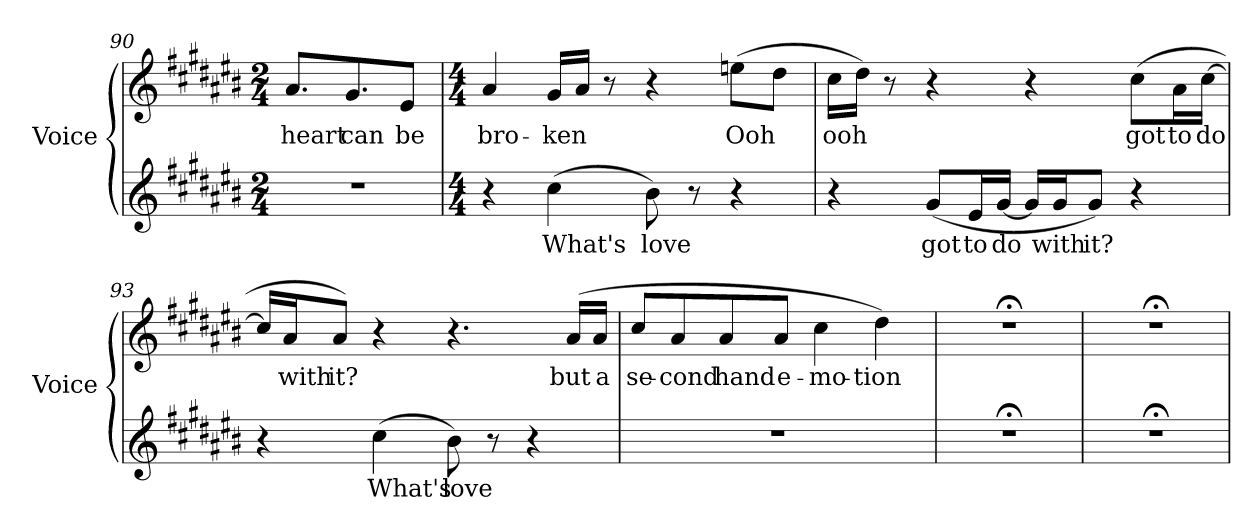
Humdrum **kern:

**kern	**text	**kern	**text
*part2	*part2	*part1	*part1
*staff2	*staff2	*staff1	*staff1
*I"Voice	*	*I"Voice	*
*I'Voice	*	*I'Voice	*
*clefG2	*	*clefG2	*
*k[f#c#g#d#a#e#b#]	*	*k[f#c#g#d#a#e#b#]	*
*C#:	*	*C#:	*
*M2/4	*	*M2/4	*
=90	=90	=90	=90
!LO:N:vis=1	!	!	!
!	!	!	!LO:LY:b:color=#000000
2r	.	8.a#i/L	heart
!	!	!	!LO:LY:b:color=#000000
.	.	8.g#i/	can
!	!	!	!LO:LY:b:color=#000000
.	.	8e#i/J	be
=91	=91	=91	=91
*M4/4	*	*M4/4	*
!	!	!	!LO:LY:b:color=#000000
4r	.	4a#i/	bro-
!	!LO:LY:b:color=#000000	!	!
!	!	!	!LO:LY:b:color=#000000
(4cc#i\	What's	16g#i/LL	-ken
.	.	16a#i/JJ	.
.	.	8r	.
!	!LO:LY:b:color=#000000	!	!
8b#i\)	love	4r	.
8r	.	.	.
!	!	!	!LO:LY:b:color=#000000
4r	.	(8eeni\L	Ooh
.	.	8dd#i\J	.
=92	=92	=92	=92
!	!	!	!LO:LY:b:color=#000000
4r	.	16cc#i\LL	ooh
.	.	16dd#i\JJ)	.
.	.	8r	.
!	!LO:LY:b:color=#000000	!	!
(8g#i/L	got	4r	.
!	!LO:LY:b:color=#000000	!	!
16e#i/L	to	.	.
!	!LO:LY:b:color=#000000	!	!
[16g#i/JJ	do	.	.
16g#i/LL]	.	4r	.
!	!LO:LY:b:color=#000000	!	!
16g#i/J	with	.	.
!	!LO:LY:b:color=#000000	!	!
8g#i/J)	it?	.	.
!	!	!	!LO:LY:b:color=#000000
4r	.	(8cc#i\L	got
!	!	!	!LO:LY:b:color=#000000
.	.	16a#i\L	to
!	!	!	!LO:LY:b:color=#000000
.	.	[16cc#i\JJ	do
=93	=93	=93	=93
4r	.	16cc#i/LL]	.
!	!	!	!LO:LY:b:color=#000000
.	.	16a#i/J	with
!	!	!	!LO:LY:b:color=#000000
.	.	8a#i/J)	it?
!	!LO:LY:b:color=#000000	!	!
(4cc#i\	What's	4r	.
!	!LO:LY:b:color=#000000	!	!
8b#i\)	love	4.r	.
8r	.	.	.
4r	.	.	.
!	!	!	!LO:LY:b:color=#000000
.	.	(16a#i/LL	but
!	!	!	!LO:LY:b:color=#000000
.	.	16a#i/JJ	a
=94	=94	=94	=94
!	!	!	!LO:LY:b:color=#000000
1r	.	8cc#i/L	se-
!	!	!	!LO:LY:b:color=#000000
.	.	8a#i/	-cond
!	!	!	!LO:LY:b:color=#000000
.	.	8a#i/	hand
!	!	!	!LO:LY:b:color=#000000
.	.	8a#i/J	e-
!	!	!	!LO:LY:b:color=#000000
.	.	4cc#i\	-mo-
!	!	!	!LO:LY:b:color=#000000
.	.	4dd#i\)	-tion
=94X1	=94X1	=94X1	=94X1
1r;<	.	1r;<	.
=94X2	=94X2	=94X2	=94X2
1r;<	.	1r;<	.
=	=	=	=
*-	*-	*-	*-
